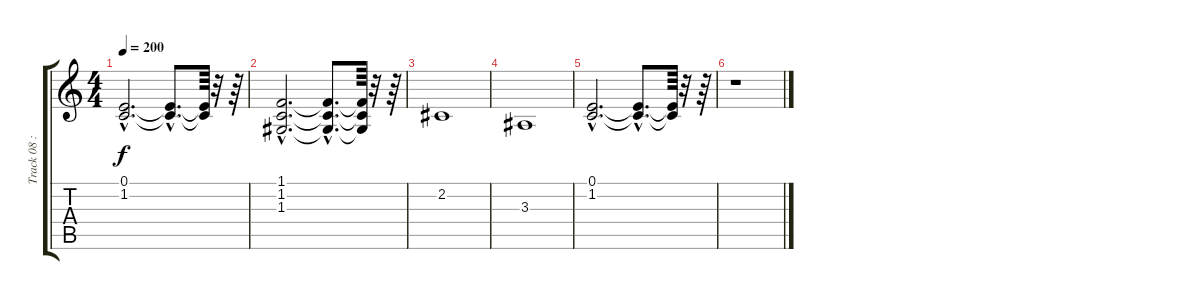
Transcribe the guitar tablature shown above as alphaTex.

\track ("Track 08 : unspecified" "Track 08 :") {instrument stringensemble1}
\staff {score tabs}
\tuning (E4 B3 G3 D3 A2 E2) {hide}
\ts (4 4)
\tempo 200
\clef g2
\ks c
(0.1{hac} 1.2{hac}).2{d dy f} (0.1{hac t} 1.2{hac t}).8{d} (0.1{t} 1.2{t}).64 r.32 r.64 |
(1.1{hac} 1.2{hac} 1.3{hac}).2{d} (1.1{hac t} 1.2{hac t} 1.3{hac t}).8{d} (1.1{t} 1.2{t} 1.3{t}).64 r.32 r.64 |
2.2.1 |
3.3.1 |
(0.1{hac} 1.2{hac}).2{d} (0.1{hac t} 1.2{hac t}).8{d} (0.1{t} 1.2{t}).64 r.32 r.64 |
r.1
